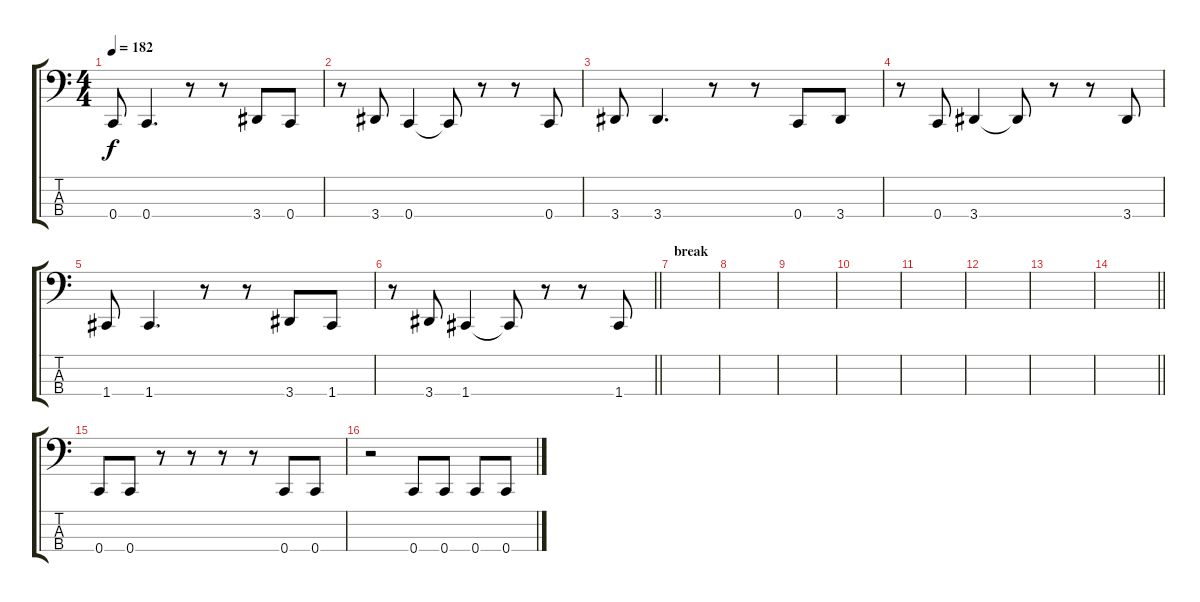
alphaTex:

\track "" {instrument electricbasspick}
\staff {score tabs}
\tuning (F2 C2 G1 C1) {hide}
\ts (4 4)
\tempo 182
\clef f4
\ks c
0.4.8{dy f} 0.4.4{d} r.8 r.8 3.4.8 0.4.8 |
r.8 3.4.8 0.4.4 0.4{t}.8 r.8 r.8 0.4.8 |
3.4.8 3.4.4{d} r.8 r.8 0.4.8 3.4.8 |
r.8 0.4.8 3.4.4 3.4{t}.8 r.8 r.8 3.4.8 |
1.4.8 1.4.4{d} r.8 r.8 3.4.8 1.4.8 |
\barLineRight lightlight
r.8 3.4.8 1.4.4 1.4{t}.8 r.8 r.8 1.4.8 |
\section ("" "break")
|
|
|
|
|
|
|
\barLineRight lightlight
|
0.4.8 0.4.8 r.8 r.8 r.8 r.8 0.4.8 0.4.8 |
r.2 0.4.8 0.4.8 0.4.8 0.4.8
